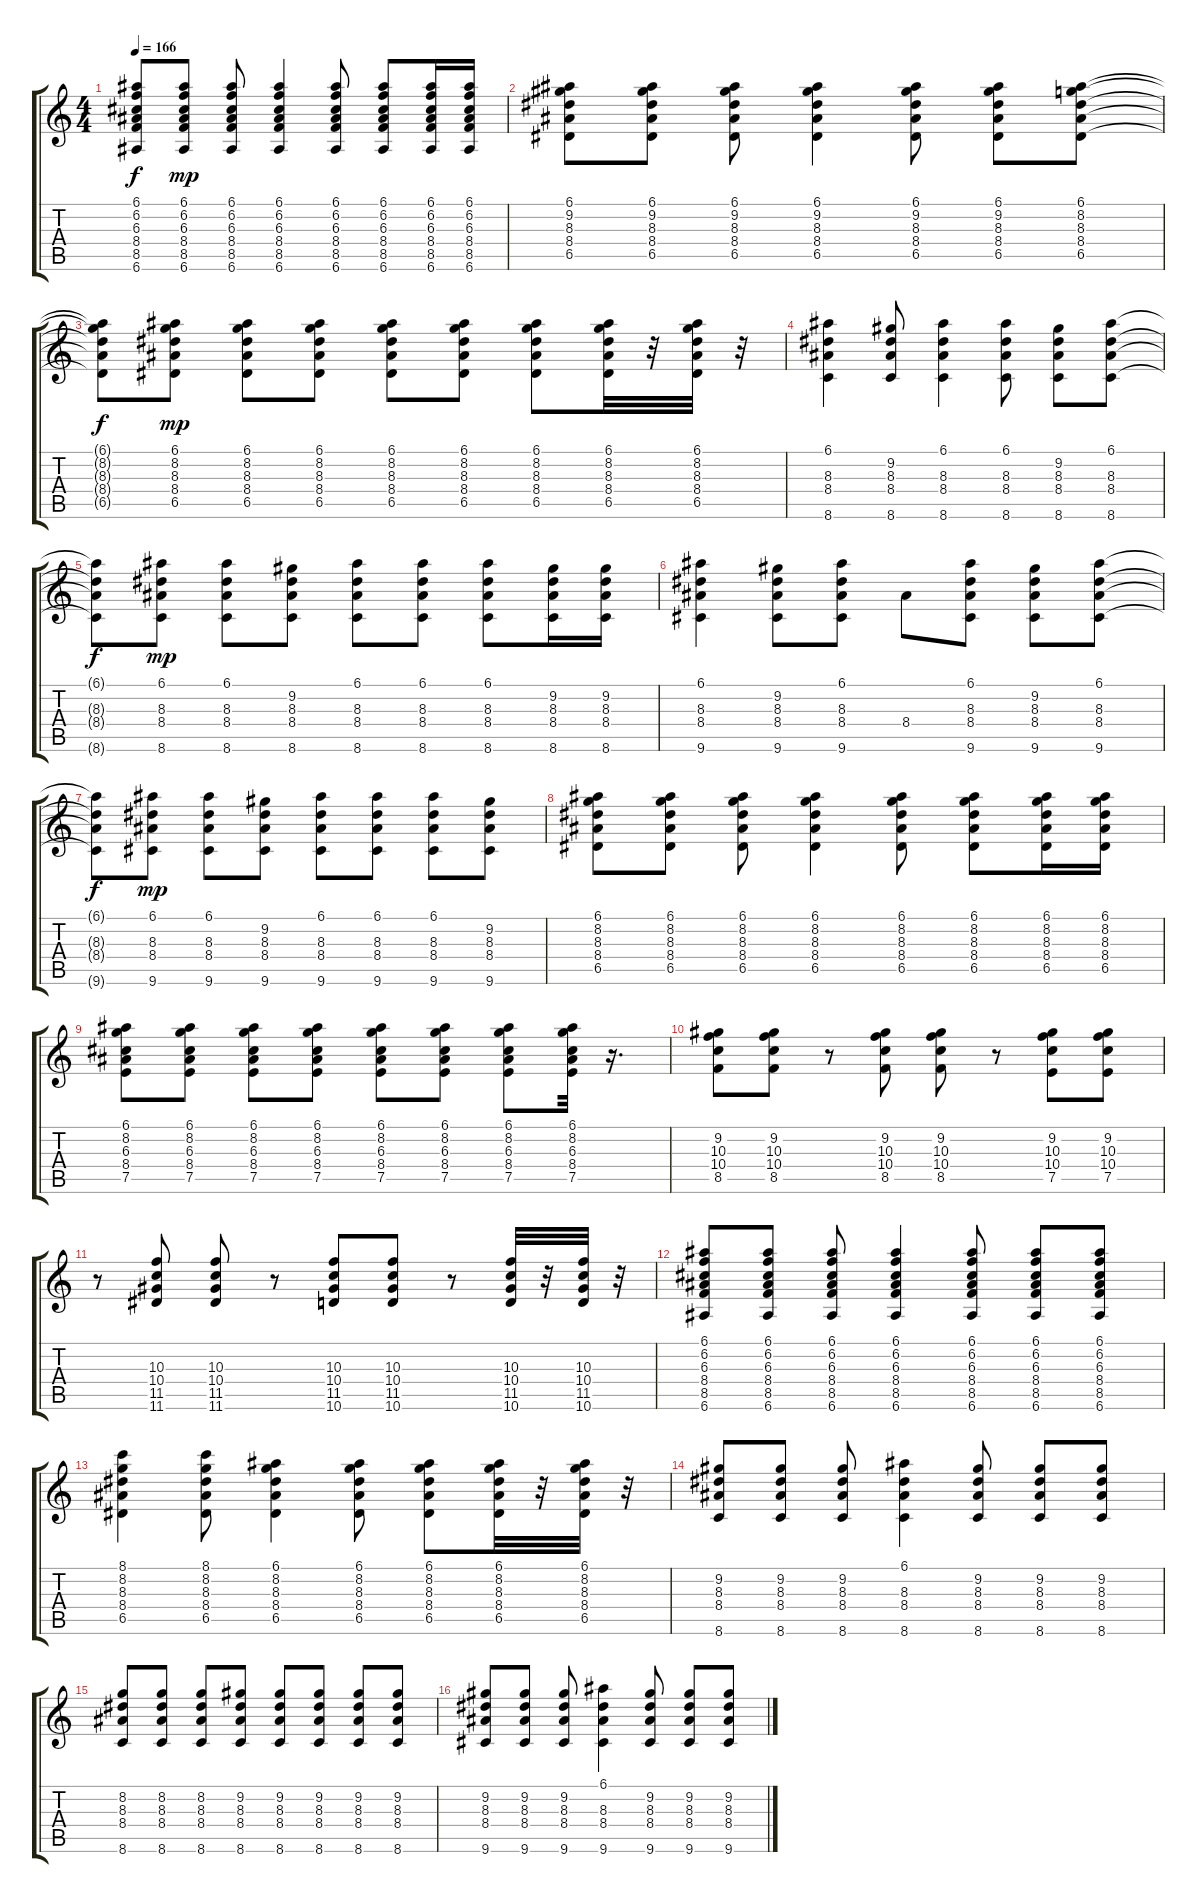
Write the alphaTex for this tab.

\track "" {instrument overdrivenguitar}
\staff {score tabs}
\tuning (E4 B3 G3 D3 A2 E2) {hide}
\ts (4 4)
\tempo 166
\clef g2
\ks c
(6.1{t} 6.2{t} 6.3{t} 8.4{t} 8.5{t} 6.6{t}).8{dy f} (6.1 6.2 6.3 8.4 8.5 6.6).8{dy mp} (6.1 6.2 6.3 8.4 8.5 6.6).8 (6.1 6.2 6.3 8.4 8.5 6.6).4 (6.1 6.2 6.3 8.4 8.5 6.6).8 (6.1 6.2 6.3 8.4 8.5 6.6).8 (6.1 6.2 6.3 8.4 8.5 6.6).16 (6.1 6.2 6.3 8.4 8.5 6.6).16 |
(6.1 9.2 8.3 8.4 6.5).8 (6.1 9.2 8.3 8.4 6.5).8 (6.1 9.2 8.3 8.4 6.5).8 (6.1 9.2 8.3 8.4 6.5).4 (6.1 9.2 8.3 8.4 6.5).8 (6.1 9.2 8.3 8.4 6.5).8 (6.1 8.2 8.3 8.4 6.5).8 |
(6.1{t} 8.2{t} 8.3{t} 8.4{t} 6.5{t}).8{dy f} (6.1 8.2 8.3 8.4 6.5).8{dy mp} (6.1 8.2 8.3 8.4 6.5).8 (6.1 8.2 8.3 8.4 6.5).8 (6.1 8.2 8.3 8.4 6.5).8 (6.1 8.2 8.3 8.4 6.5).8 (6.1 8.2 8.3 8.4 6.5).8 (6.1 8.2 8.3 8.4 6.5).32 r.32 (6.1 8.2 8.3 8.4 6.5).32 r.32 |
(6.1 8.3 8.4 8.6).4 (9.2 8.3 8.4 8.6).8 (6.1 8.3 8.4 8.6).4 (6.1 8.3 8.4 8.6).8 (9.2 8.3 8.4 8.6).8 (6.1 8.3 8.4 8.6).8 |
(6.1{t} 8.3{t} 8.4{t} 8.6{t}).8{dy f} (6.1 8.3 8.4 8.6).8{dy mp} (6.1 8.3 8.4 8.6).8 (9.2 8.3 8.4 8.6).8 (6.1 8.3 8.4 8.6).8 (6.1 8.3 8.4 8.6).8 (6.1 8.3 8.4 8.6).8 (9.2 8.3 8.4 8.6).16 (9.2 8.3 8.4 8.6).16 |
(6.1 8.3 8.4 9.6).4 (9.2 8.3 8.4 9.6).8 (6.1 8.3 8.4 9.6).8 8.4.8 (6.1 8.3 8.4 9.6).8 (9.2 8.3 8.4 9.6).8 (6.1 8.3 8.4 9.6).8 |
(6.1{t} 8.3{t} 8.4{t} 9.6{t}).8{dy f} (6.1 8.3 8.4 9.6).8{dy mp} (6.1 8.3 8.4 9.6).8 (9.2 8.3 8.4 9.6).8 (6.1 8.3 8.4 9.6).8 (6.1 8.3 8.4 9.6).8 (6.1 8.3 8.4 9.6).8 (9.2 8.3 8.4 9.6).8 |
(6.1 8.2 8.3 8.4 6.5).8 (6.1 8.2 8.3 8.4 6.5).8 (6.1 8.2 8.3 8.4 6.5).8 (6.1 8.2 8.3 8.4 6.5).4 (6.1 8.2 8.3 8.4 6.5).8 (6.1 8.2 8.3 8.4 6.5).8 (6.1 8.2 8.3 8.4 6.5).16 (6.1 8.2 8.3 8.4 6.5).16 |
(6.1 8.2 6.3 8.4 7.5).8 (6.1 8.2 6.3 8.4 7.5).8 (6.1 8.2 6.3 8.4 7.5).8 (6.1 8.2 6.3 8.4 7.5).8 (6.1 8.2 6.3 8.4 7.5).8 (6.1 8.2 6.3 8.4 7.5).8 (6.1 8.2 6.3 8.4 7.5).8 (6.1 8.2 6.3 8.4 7.5).32 r.16{d} |
(9.2 10.3 10.4 8.5).8 (9.2 10.3 10.4 8.5).8 r.8 (9.2 10.3 10.4 8.5).8 (9.2 10.3 10.4 8.5).8 r.8 (9.2 10.3 10.4 7.5).8 (9.2 10.3 10.4 7.5).8 |
r.8 (10.3 10.4 11.5 11.6).8 (10.3 10.4 11.5 11.6).8 r.8 (10.3 10.4 11.5 10.6).8 (10.3 10.4 11.5 10.6).8 r.8 (10.3 10.4 11.5 10.6).32 r.32 (10.3 10.4 11.5 10.6).32 r.32 |
(6.1 6.2 6.3 8.4 8.5 6.6).8 (6.1 6.2 6.3 8.4 8.5 6.6).8 (6.1 6.2 6.3 8.4 8.5 6.6).8 (6.1 6.2 6.3 8.4 8.5 6.6).4 (6.1 6.2 6.3 8.4 8.5 6.6).8 (6.1 6.2 6.3 8.4 8.5 6.6).8 (6.1 6.2 6.3 8.4 8.5 6.6).8 |
(8.1 8.2 8.3 8.4 6.5).4 (8.1 8.2 8.3 8.4 6.5).8 (6.1 8.2 8.3 8.4 6.5).4 (6.1 8.2 8.3 8.4 6.5).8 (6.1 8.2 8.3 8.4 6.5).8 (6.1 8.2 8.3 8.4 6.5).32 r.32 (6.1 8.2 8.3 8.4 6.5).32 r.32 |
(9.2 8.3 8.4 8.6).8 (9.2 8.3 8.4 8.6).8 (9.2 8.3 8.4 8.6).8 (6.1 8.3 8.4 8.6).4 (9.2 8.3 8.4 8.6).8 (9.2 8.3 8.4 8.6).8 (9.2 8.3 8.4 8.6).8 |
(8.2 8.3 8.4 8.6).8 (8.2 8.3 8.4 8.6).8 (8.2 8.3 8.4 8.6).8 (9.2 8.3 8.4 8.6).8 (9.2 8.3 8.4 8.6).8 (9.2 8.3 8.4 8.6).8 (9.2 8.3 8.4 8.6).8 (9.2 8.3 8.4 8.6).8 |
(9.2 8.3 8.4 9.6).8 (9.2 8.3 8.4 9.6).8 (9.2 8.3 8.4 9.6).8 (6.1 8.3 8.4 9.6).4 (9.2 8.3 8.4 9.6).8 (9.2 8.3 8.4 9.6).8 (9.2 8.3 8.4 9.6).8
